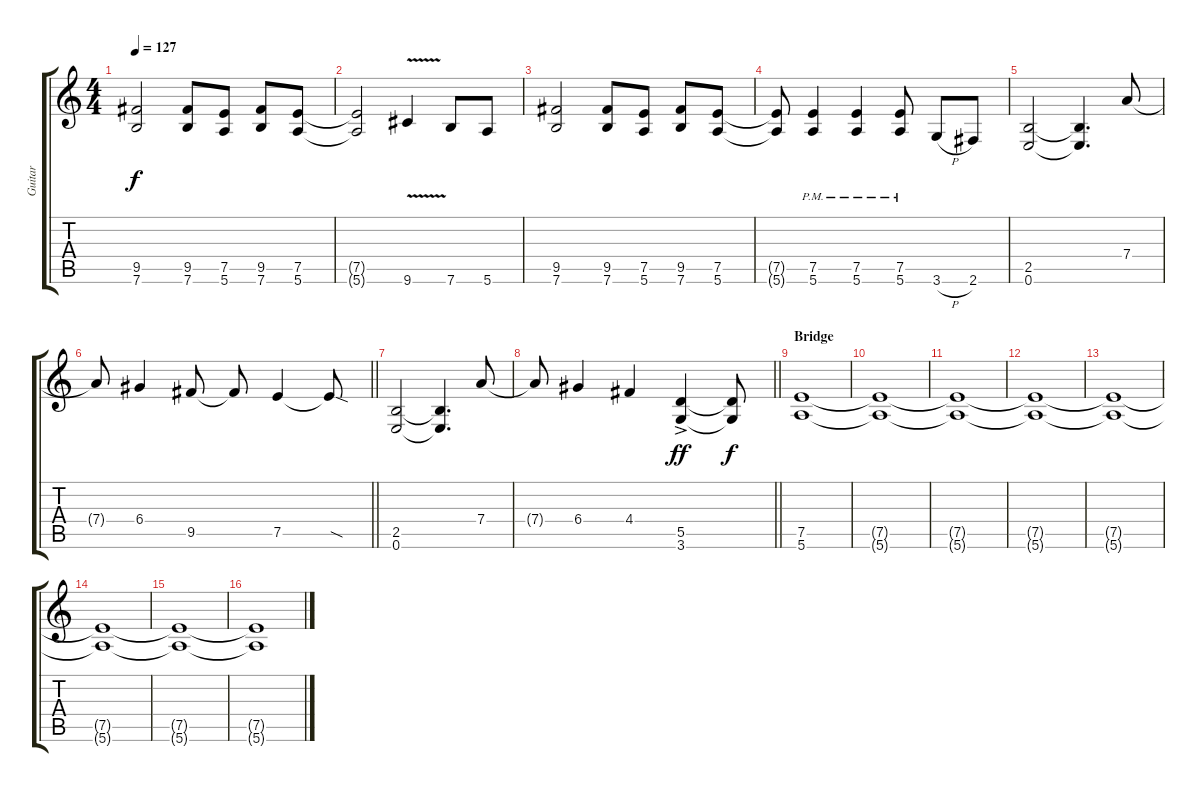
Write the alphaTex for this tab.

\track ("Guitar" "Guitar") {instrument distortionguitar}
\staff {score tabs}
\tuning (E4 B3 G3 D3 A2 E2) {hide}
\ts (4 4)
\tempo 127
\clef g2
\ks c
(9.5 7.6).2{dy f} (9.5 7.6).8 (7.5 5.6).8 (9.5 7.6).8 (7.5 5.6).8 |
(7.5{t} 5.6{t}).2 9.6{v}.4 7.6.8 5.6.8 |
(9.5 7.6).2 (9.5 7.6).8 (7.5 5.6).8 (9.5 7.6).8 (7.5 5.6).8 |
(7.5{t} 5.6{t}).8 (7.5{pm} 5.6{pm}).4 (7.5{pm} 5.6{pm}).4 (7.5{pm} 5.6{pm}).8 3.6{h}.8 2.6.8 |
(2.5 0.6).2 (2.5{t} 0.6{t}).4{d} 7.4.8 |
\barLineRight lightlight
7.4{t}.8 6.4.4 9.5.8 9.5{t}.8 7.5.4 7.5{sod t}.8 |
(2.5 0.6).2 (2.5{t} 0.6{t}).4{d} 7.4.8 |
\barLineRight lightlight
7.4{t}.8 6.4.4 4.4.4 (5.5{ac} 3.6).4{dy ff} (5.5{t} 3.6{t}).8{dy f} |
\section ("" "Bridge")
(7.5 5.6).1 |
(7.5{t} 5.6{t}).1 |
(7.5{t} 5.6{t}).1 |
(7.5{t} 5.6{t}).1{volume 0} |
(7.5{t} 5.6{t}).1 |
(7.5{t} 5.6{t}).1 |
(7.5{t} 5.6{t}).1 |
(7.5{t} 5.6{t}).1
